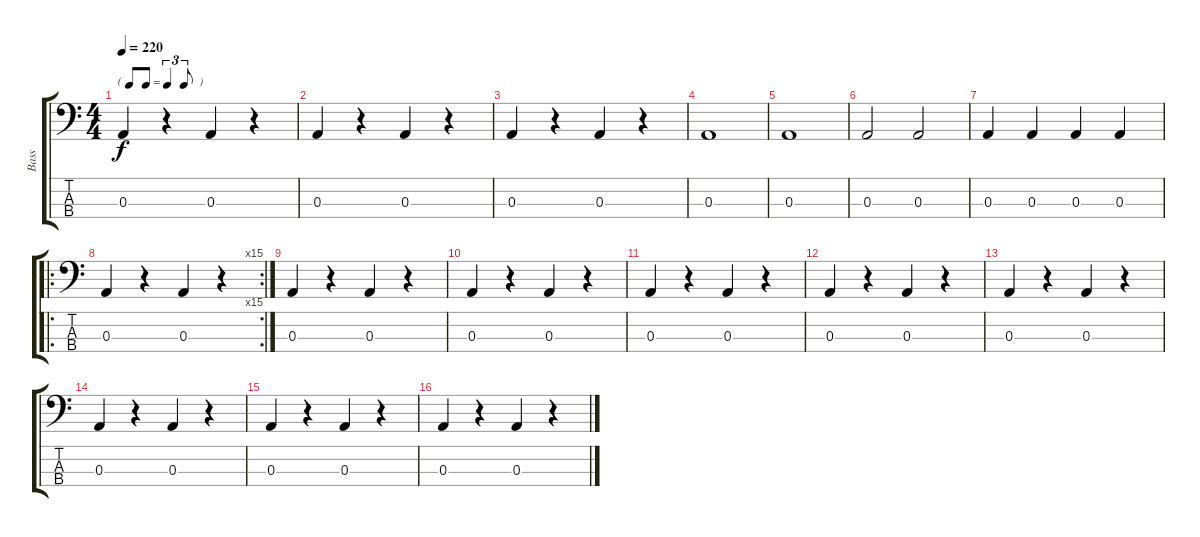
\track ("Bass" "Bass") {instrument electricbasspick}
\staff {score tabs}
\tuning (G2 D2 A1 E1) {hide}
\ts (4 4)
\tf triplet8th
\tempo 220
\clef f4
\ks c
0.3.4{dy f} r.4 0.3.4 r.4 |
0.3.4 r.4 0.3.4 r.4 |
0.3.4 r.4 0.3.4 r.4 |
0.3.1 |
0.3.1 |
0.3.2 0.3.2 |
0.3.4 0.3.4 0.3.4 0.3.4 |
\ro
\rc 15
0.3.4 r.4 0.3.4 r.4 |
0.3.4 r.4 0.3.4 r.4 |
0.3.4 r.4 0.3.4 r.4 |
0.3.4 r.4 0.3.4 r.4 |
0.3.4 r.4 0.3.4 r.4 |
0.3.4 r.4 0.3.4 r.4 |
0.3.4 r.4 0.3.4 r.4 |
0.3.4 r.4 0.3.4 r.4 |
0.3.4 r.4 0.3.4 r.4
